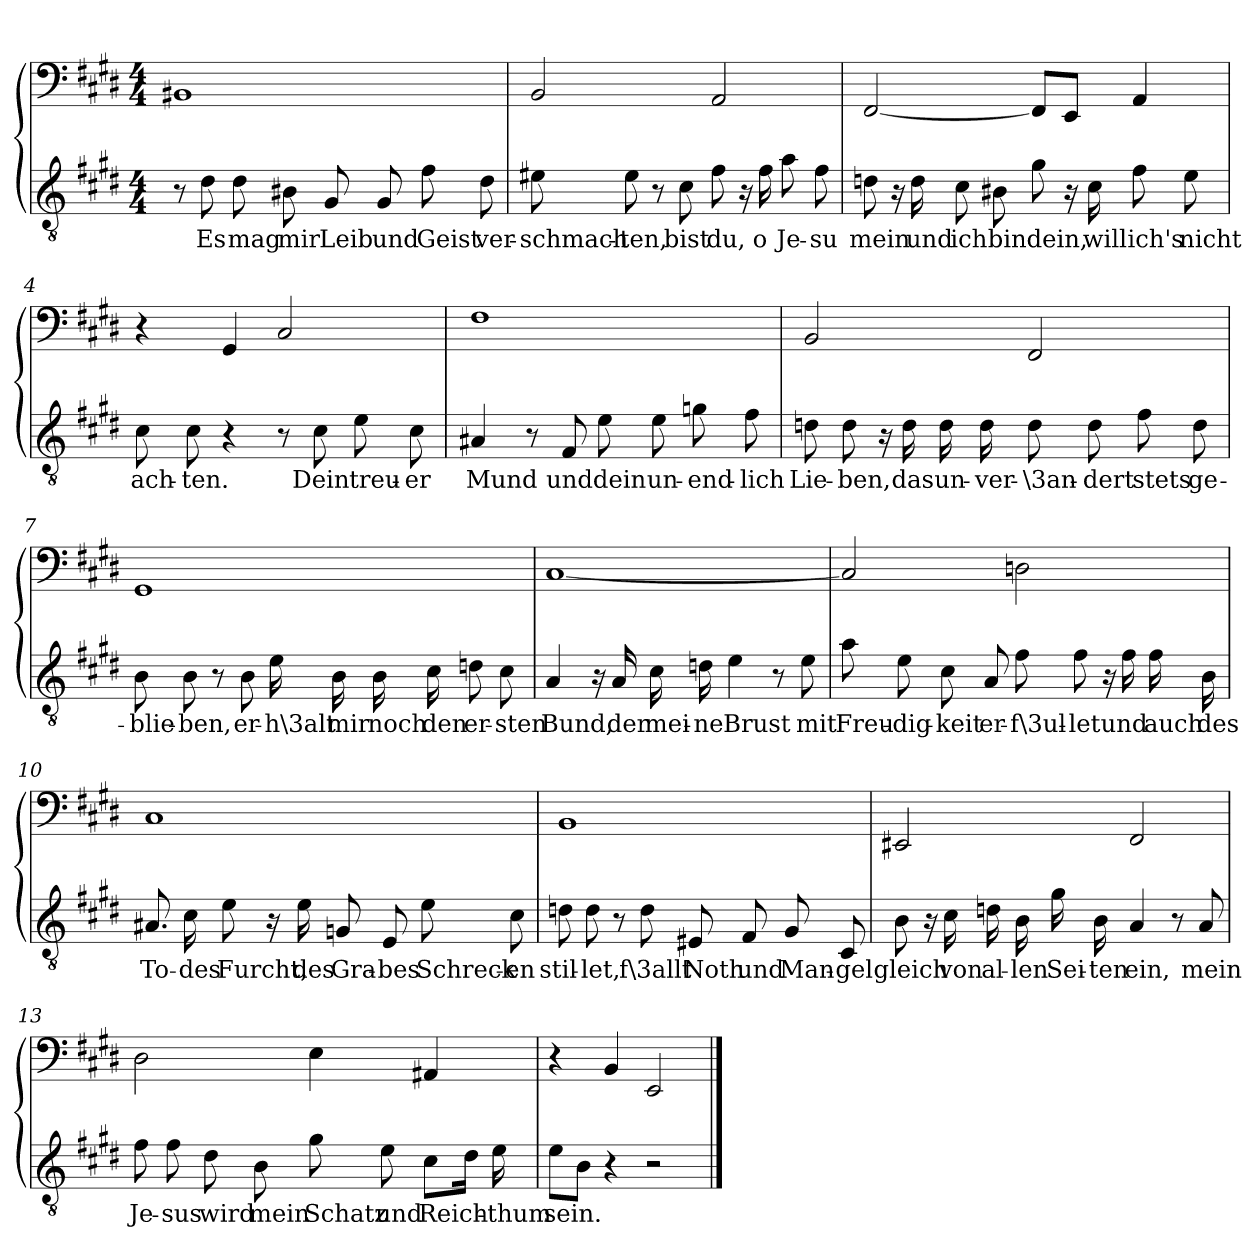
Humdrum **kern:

**kern	**text	**kern
*part1	*part1	*part1
*staff2	*staff2	*staff1
*clefGv2	*	*clefF4
*k[f#c#g#d#]	*	*k[f#c#g#d#]
*c#:	*	*c#:
*M4/4	*	*M4/4
=1	=1	=1
8r	.	1BB#X/
8d#\	Es	.
8d#\	mag	.
8B#X\	mir	.
8G#/	Leib	.
8G#/	und	.
8f#\	Geist	.
8d#\	ver-	.
=2	=2	=2
8e#X\	-schmach-	2BB/
8e#\	-ten,	.
8r	.	.
8c#\	bist	.
8f#\	du,	2AA/
16r	.	.
16f#\	o	.
8a\	Je-	.
8f#\	-su	.
=3	=3	=3
8dn\	mein	[2FF#/
16r	.	.
16d\	und	.
8c#\	ich	.
8B#X\	bin	.
8g#\	dein,	8FF#/L]
16r	.	8EE/J
16c#\	will	.
8f#\	ich's	4AA/
8e\	nicht	.
=4	=4	=4
8c#\	ach-	4r
8c#\	-ten.	.
4r	.	4GG#/
8r	.	2C#/
8c#\	Dein	.
8e\	treu-	.
8c#\	-er	.
=5	=5	=5
4A#X/	Mund	1F#\
8r	.	.
8F#/	und	.
8e\	dein	.
8e\	un-	.
8gn\	-end-	.
8f#\	-lich	.
=6	=6	=6
8dn\	Lie-	2BB/
8d\	-ben,	.
16r	.	.
16d\	das	.
16d\	un-	.
16d\	-ver-	.
8d\	-\3an-	2FF#/
8d\	-dert	.
8f#\	stets	.
8d\	ge-	.
=7	=7	=7
8B\	-blie-	1GG#/
8B\	-ben,	.
8r	.	.
8B\	er-	.
16e\	-h\3alt	.
16B\	mir	.
16B\	noch	.
16c#\	den	.
8dn\	er-	.
8c#\	-sten	.
=8	=8	=8
4A/	Bund,	[1C#/
16r	.	.
16A/	der	.
16c#\	mei-	.
16dn\	-ne	.
4e\	Brust	.
8r	.	.
8e\	mit	.
=9	=9	=9
8a\	Freu-	2C#/]
8e\	-dig-	.
8c#\	-keit	.
8A/	er-	.
8f#\	-f\3ul-	2Dn\
8f#\	-let	.
16r	.	.
16f#\	und	.
16f#\	auch	.
16B\	des	.
=10	=10	=10
8.A#X/	To-	1C#/
16c#\	-des	.
8e\	Furcht,	.
16r	.	.
16e\	des	.
8Gn/	Gra-	.
8E/	-bes	.
8e\	Schreck-	.
8c#\	-en	.
=11	=11	=11
8dn\	stil-	1BB/
8d\	-let,	.
8r	.	.
8d\	f\3allt	.
8E#X/	Noth	.
8F#/	und	.
8G#/	Man-	.
8C#/	-gel	.
=12	=12	=12
8B\	gleich	2EE#X/
16r	.	.
16c#\	von	.
16dn\	al-	.
16B\	-len	.
16g#\	Sei-	.
16B\	-ten	.
4A/	ein,	2FF#/
8r	.	.
8A/	mein	.
=13	=13	=13
8f#\	Je-	2D#\
8f#\	-sus	.
8d#\	wird	.
8B\	mein	.
8g#\	Schatz	4E\
8e\	und	.
8c#\L	Reich-	4AA#X/
16d#\Jk	.	.
16e\	-thum	.
=14	=14	=14
8e\L	sein.	4r
8B\J	.	.
4r	.	4BB/
2r	.	2EE/
==	==	==
*-	*-	*-
